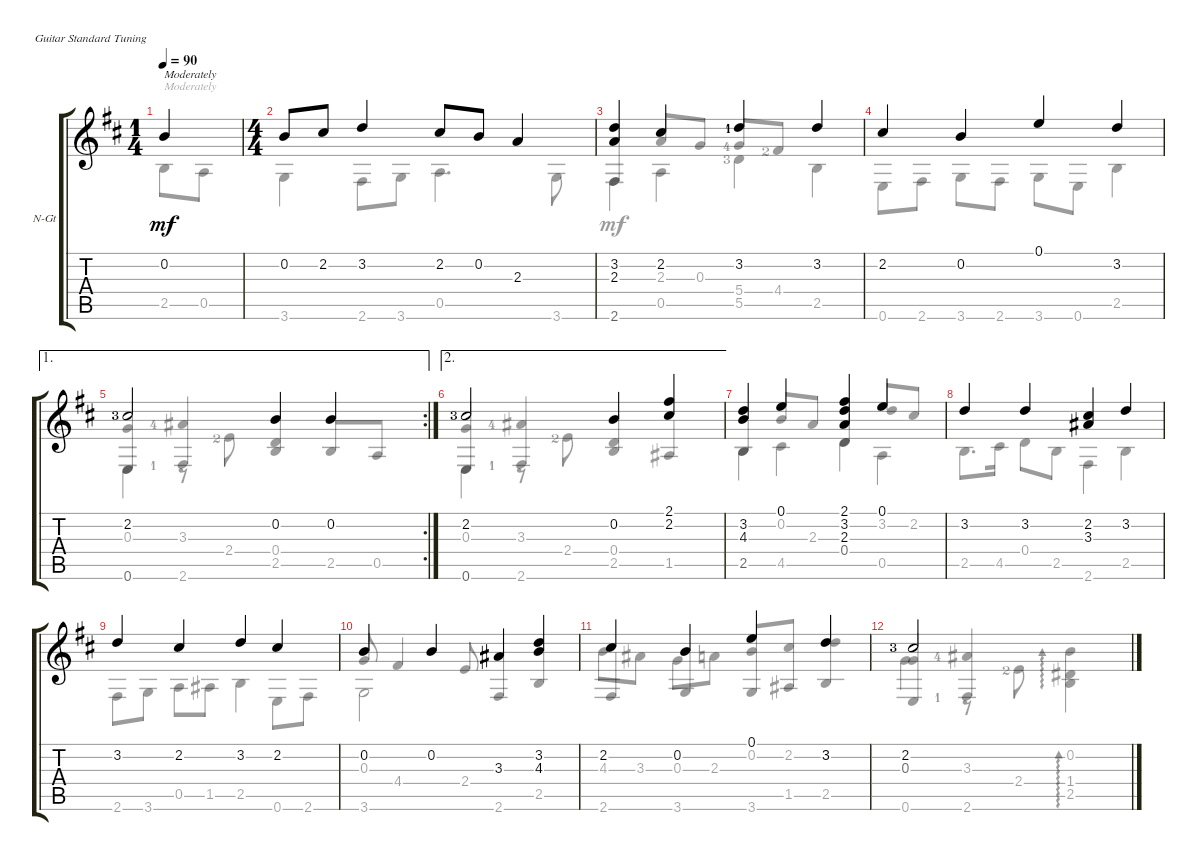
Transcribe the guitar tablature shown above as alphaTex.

\defaultSystemsLayout 4
\bracketExtendMode groupsimilarinstruments
\firstSystemTrackNameOrientation horizontal
\otherSystemsTrackNameOrientation horizontal
\track ("Nylon Guitar" "N-Gt") {instrument acousticguitarsteel}
\staff {score tabs}
\tuning (E4 B3 G3 D3 A2 E2)
\voice
\ts (1 4)
\tempo 90
\clef g2
\ks d
0.2.4{txt "Moderately" dy mf instrument acousticguitarsteel} |
\ts (4 4)
0.2.8 2.2.8 3.2.4 2.2.8 0.2.8 2.3.4 |
(3.2 2.3).4 2.2.4 3.2{lf 2}.4 3.2.4 |
2.2.4 0.2.4 0.1.4 3.2.4 |
\ae 1
\rc 2
2.2{lf 4}.2 0.2.4 0.2.4 |
\ae 2
2.2{lf 4}.2 0.2.4 (2.1 2.2).4 |
(3.2 4.3).4 0.1.4 (2.1 3.2 2.3).4 0.1.4 |
3.2.4 3.2.4 (2.2 3.3).4 3.2.4 |
3.2.4 2.2.4 3.2.4 2.2.4 |
0.2.4 0.2.4 3.3.4 (3.2 4.3).4 |
2.2.4 0.2.4 0.1.4 3.2.4 |
2.2{lf 4}.2
\voice
\clef g2
\ottava regular
\simile none
\ks d
2.5.8{txt "Moderately" dy mf} 0.5.8 |
3.6.4 2.6.8 3.6.8 0.5.4{d} 3.6.8 |
2.6.4{beam invert} 2.3.8{beam invert} 0.3.8 5.4{lf 5}.8{beam invert} 4.4{lf 3}.8 |
0.6.8 2.6.8 3.6.8 2.6.8 3.6.8 0.6.8 2.5.4 |
(0.6 0.3).4{beam invert} (3.3{lf 5} 2.6{lf 2}).4{beam invert} (2.5 0.4).4{beam invert} 2.5.8{beam invert} 0.5.8 |
(0.6 0.3).4{beam invert} (3.3{lf 5} 2.6{lf 2}).4{beam invert} (2.5 0.4).4{beam invert} 1.5.4{beam invert} |
2.5.4{beam invert} 0.2.8{beam invert} 2.3.8 0.4.4{beam invert} 3.2.8{beam invert} 2.2.8 |
2.5.8{d} 4.5.16 0.4.8 2.5.8 2.6.4 2.5.4 |
2.6.8 3.6.8 0.5.8 1.5.8 2.5.4 0.6.8 2.6.8 |
0.3.8{beam invert} 4.4.4{beam invert} 2.4.8{beam invert} 2.6.4{beam invert} 2.5.4{beam invert} |
2.6.4{beam invert} 3.6.4{beam invert} (3.6 0.2).8{beam invert} (2.2 1.5).8 (2.5 3.2).4{beam invert} |
(0.3 0.6).4{beam invert} (2.6{lf 2} 3.3{lf 5}).4{beam invert}
\voice
\clef g2
\ottava regular
\simile none
\ks d
|
|
2.6.4 0.5.4 5.5{lf 4}.4 2.5.4 |
|
0.6.4 r.8 2.4{lf 3}.8 |
0.6.4 r.8 2.4{lf 3}.8 |
2.5.4 4.5.4 0.4.4 0.5.4 |
|
|
3.6.2 |
4.3.8 3.3.8 0.3.8 2.3.8 |
0.3.4 r.8 2.4{lf 3}.8 (0.2 1.4 2.5).4{ad 0}
